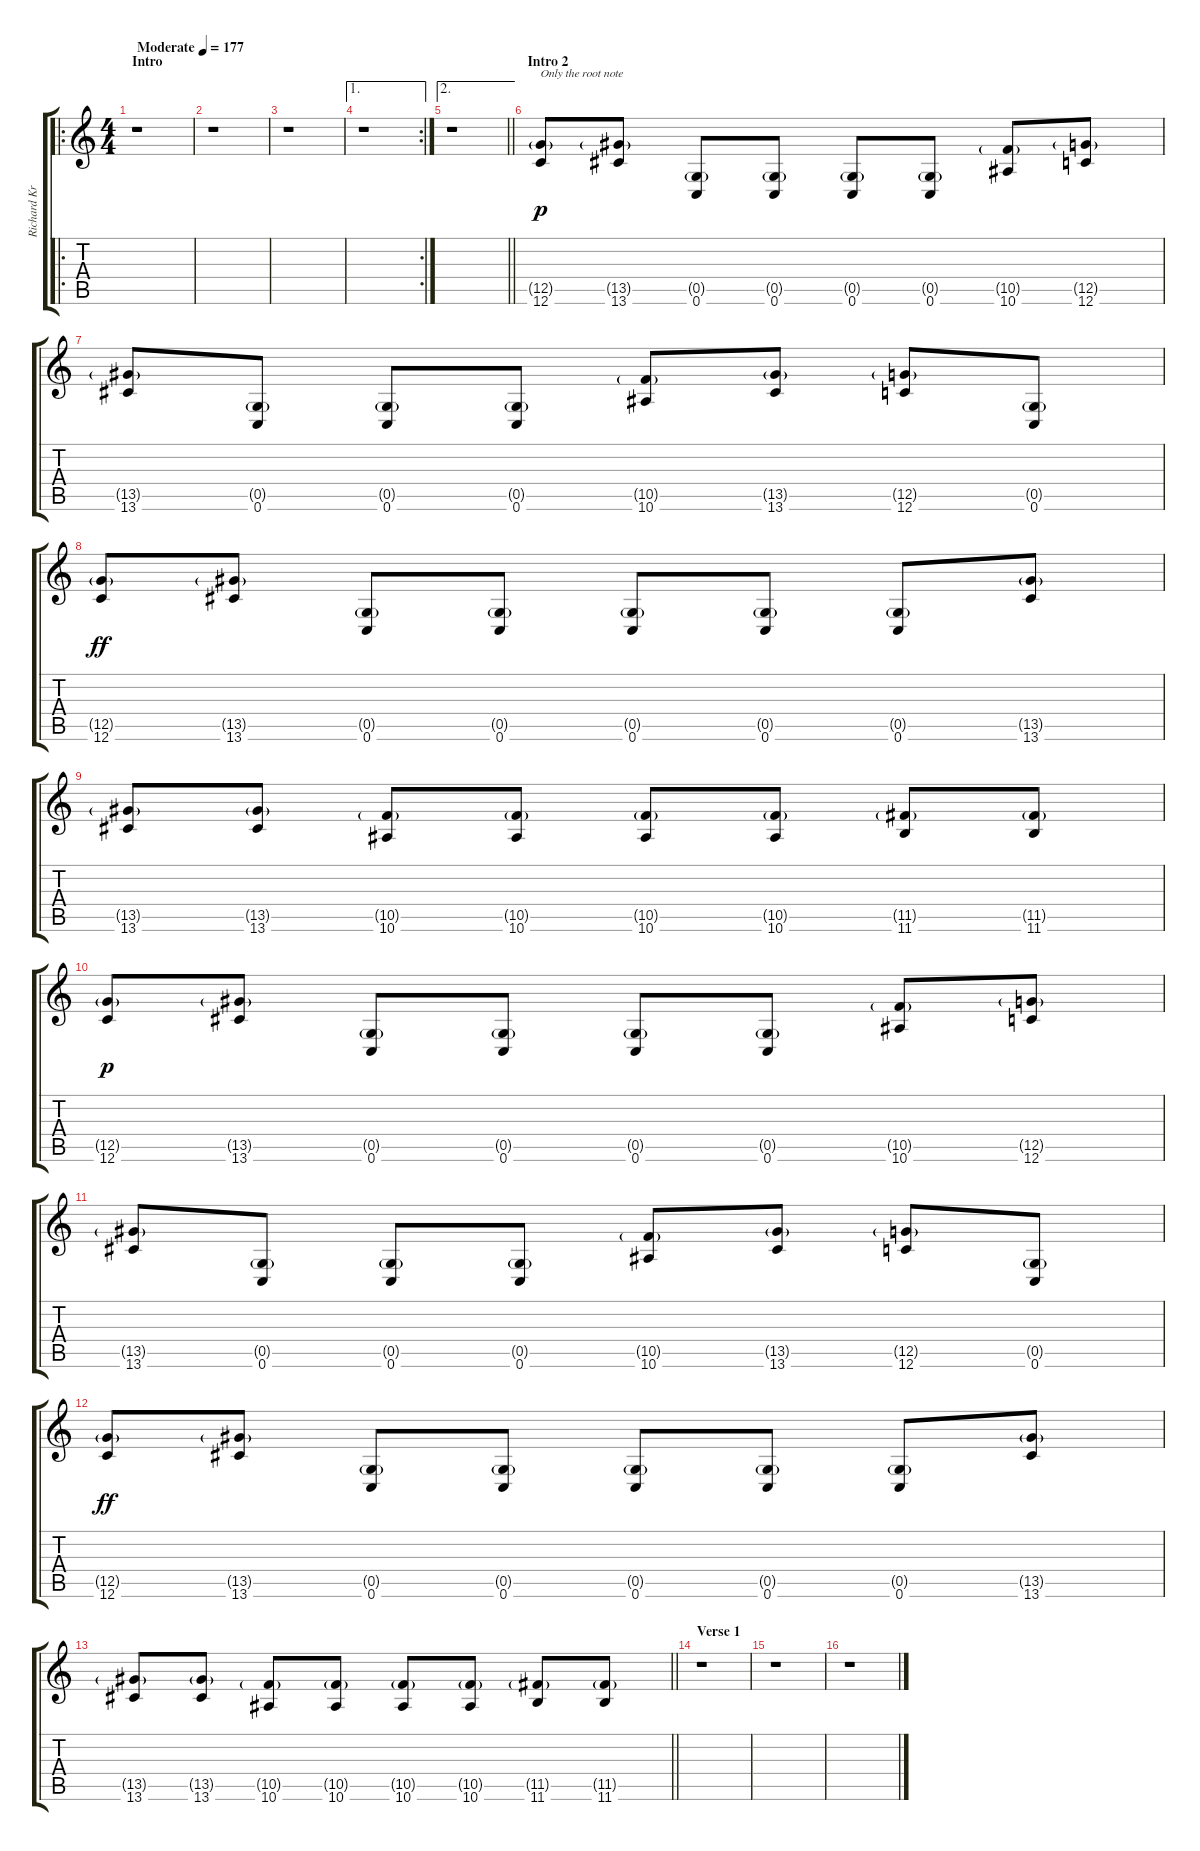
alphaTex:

\track ("Richard Kruspe [guitar]" "Richard Kr") {instrument distortionguitar}
\staff {score tabs}
\tuning (D4 A3 F3 C3 G2 C2) {hide}
\ro
\ts (4 4)
\section ("" "Intro")
\tempo (177 "Moderate")
\clef g2
\ks c
r.1{dy p instrument distortionguitar} |
r.1 |
r.1 |
\ae 1
\rc 2
r.1 |
\ae 2
\barLineRight lightlight
r.1 |
\section ("" "Intro 2")
(12.5{g} 12.6).8{txt "Only the root note"} (13.5{g} 13.6).8 (0.5{g} 0.6).8 (0.5{g} 0.6).8 (0.5{g} 0.6).8 (0.5{g} 0.6).8 (10.5{g} 10.6).8 (12.5{g} 12.6).8 |
(13.5{g} 13.6).8 (0.5{g} 0.6).8 (0.5{g} 0.6).8 (0.5{g} 0.6).8 (10.5{g} 10.6).8 (13.5{g} 13.6).8 (12.5{g} 12.6).8 (0.5{g} 0.6).8 |
(12.5{g} 12.6).8{dy ff} (13.5{g} 13.6).8 (0.5{g} 0.6).8 (0.5{g} 0.6).8 (0.5{g} 0.6).8 (0.5{g} 0.6).8 (0.5{g} 0.6).8 (13.5{g} 13.6).8 |
(13.5{g} 13.6).8 (13.5{g} 13.6).8 (10.5{g} 10.6).8 (10.5{g} 10.6).8 (10.5{g} 10.6).8 (10.5{g} 10.6).8 (11.5{g} 11.6).8 (11.5{g} 11.6).8 |
(12.5{g} 12.6).8{dy p} (13.5{g} 13.6).8 (0.5{g} 0.6).8 (0.5{g} 0.6).8 (0.5{g} 0.6).8 (0.5{g} 0.6).8 (10.5{g} 10.6).8 (12.5{g} 12.6).8 |
(13.5{g} 13.6).8 (0.5{g} 0.6).8 (0.5{g} 0.6).8 (0.5{g} 0.6).8 (10.5{g} 10.6).8 (13.5{g} 13.6).8 (12.5{g} 12.6).8 (0.5{g} 0.6).8 |
(12.5{g} 12.6).8{dy ff} (13.5{g} 13.6).8 (0.5{g} 0.6).8 (0.5{g} 0.6).8 (0.5{g} 0.6).8 (0.5{g} 0.6).8 (0.5{g} 0.6).8 (13.5{g} 13.6).8 |
\barLineRight lightlight
(13.5{g} 13.6).8 (13.5{g} 13.6).8 (10.5{g} 10.6).8 (10.5{g} 10.6).8 (10.5{g} 10.6).8 (10.5{g} 10.6).8 (11.5{g} 11.6).8 (11.5{g} 11.6).8 |
\section ("" "Verse 1")
r.1 |
r.1 |
r.1
